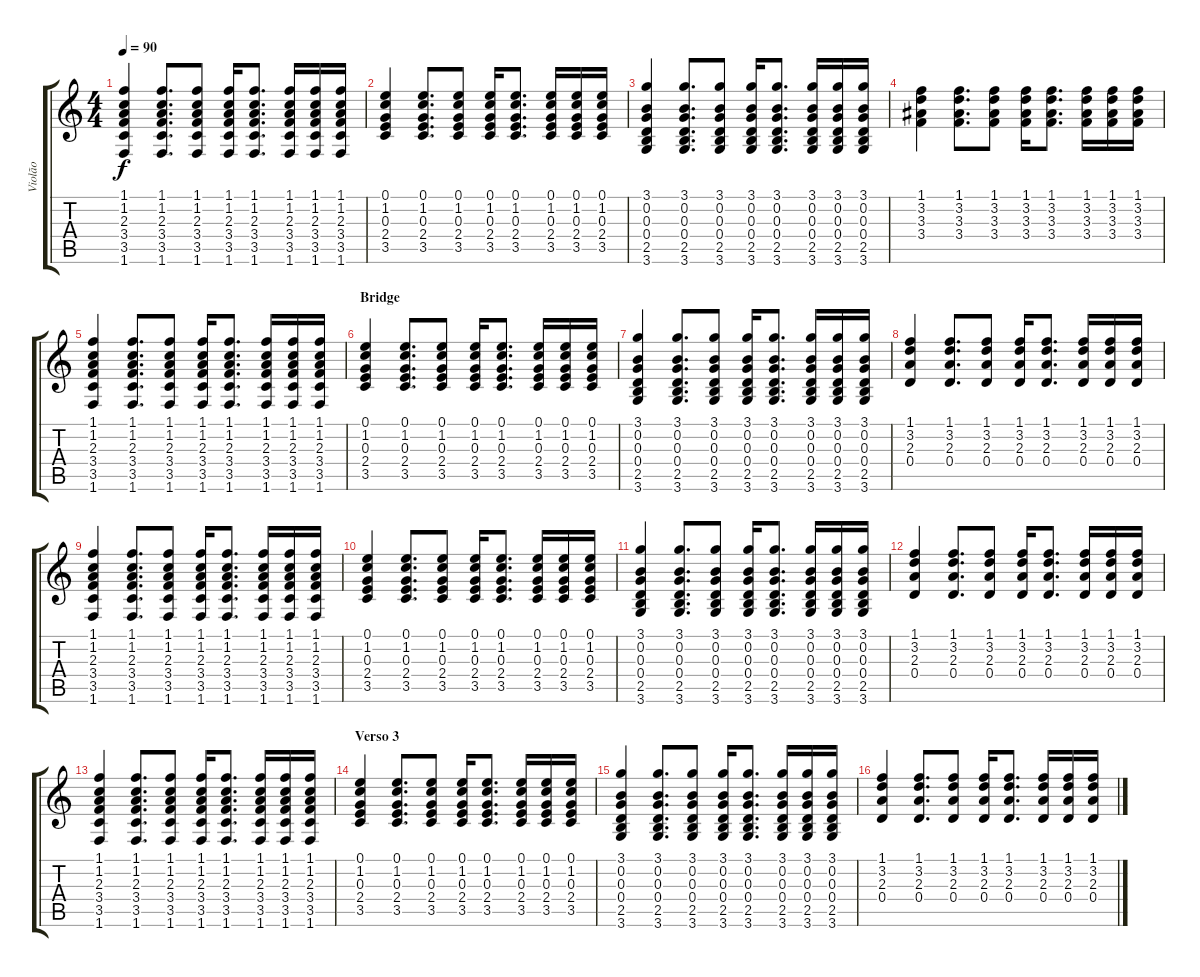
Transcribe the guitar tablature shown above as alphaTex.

\track ("Violão" "Violão") {instrument acousticguitarsteel}
\staff {score tabs}
\tuning (E4 B3 G3 D3 A2 E2) {hide}
\ts (4 4)
\tempo 90
\clef g2
\ks c
(1.1 1.2 2.3 3.4 3.5 1.6).4{dy f} (1.1 1.2 2.3 3.4 3.5 1.6).8{d} (1.1 1.2 2.3 3.4 3.5 1.6).8 (1.1 1.2 2.3 3.4 3.5 1.6).16 (1.1 1.2 2.3 3.4 3.5 1.6).8{d} (1.1 1.2 2.3 3.4 3.5 1.6).16 (1.1 1.2 2.3 3.4 3.5 1.6).16 (1.1 1.2 2.3 3.4 3.5 1.6).16 |
(0.1 1.2 0.3 2.4 3.5).4 (0.1 1.2 0.3 2.4 3.5).8{d} (0.1 1.2 0.3 2.4 3.5).8 (0.1 1.2 0.3 2.4 3.5).16 (0.1 1.2 0.3 2.4 3.5).8{d} (0.1 1.2 0.3 2.4 3.5).16 (0.1 1.2 0.3 2.4 3.5).16 (0.1 1.2 0.3 2.4 3.5).16 |
(3.1 0.2 0.3 0.4 2.5 3.6).4 (3.1 0.2 0.3 0.4 2.5 3.6).8{d} (3.1 0.2 0.3 0.4 2.5 3.6).8 (3.1 0.2 0.3 0.4 2.5 3.6).16 (3.1 0.2 0.3 0.4 2.5 3.6).8{d} (3.1 0.2 0.3 0.4 2.5 3.6).16 (3.1 0.2 0.3 0.4 2.5 3.6).16 (3.1 0.2 0.3 0.4 2.5 3.6).16 |
(1.1 3.2 3.3 3.4).4 (1.1 3.2 3.3 3.4).8{d} (1.1 3.2 3.3 3.4).8 (1.1 3.2 3.3 3.4).16 (1.1 3.2 3.3 3.4).8{d} (1.1 3.2 3.3 3.4).16 (1.1 3.2 3.3 3.4).16 (1.1 3.2 3.3 3.4).16 |
(1.1 1.2 2.3 3.4 3.5 1.6).4 (1.1 1.2 2.3 3.4 3.5 1.6).8{d} (1.1 1.2 2.3 3.4 3.5 1.6).8 (1.1 1.2 2.3 3.4 3.5 1.6).16 (1.1 1.2 2.3 3.4 3.5 1.6).8{d} (1.1 1.2 2.3 3.4 3.5 1.6).16 (1.1 1.2 2.3 3.4 3.5 1.6).16 (1.1 1.2 2.3 3.4 3.5 1.6).16 |
\section ("" "Bridge")
(0.1 1.2 0.3 2.4 3.5).4 (0.1 1.2 0.3 2.4 3.5).8{d} (0.1 1.2 0.3 2.4 3.5).8 (0.1 1.2 0.3 2.4 3.5).16 (0.1 1.2 0.3 2.4 3.5).8{d} (0.1 1.2 0.3 2.4 3.5).16 (0.1 1.2 0.3 2.4 3.5).16 (0.1 1.2 0.3 2.4 3.5).16 |
(3.1 0.2 0.3 0.4 2.5 3.6).4 (3.1 0.2 0.3 0.4 2.5 3.6).8{d} (3.1 0.2 0.3 0.4 2.5 3.6).8 (3.1 0.2 0.3 0.4 2.5 3.6).16 (3.1 0.2 0.3 0.4 2.5 3.6).8{d} (3.1 0.2 0.3 0.4 2.5 3.6).16 (3.1 0.2 0.3 0.4 2.5 3.6).16 (3.1 0.2 0.3 0.4 2.5 3.6).16 |
(1.1 3.2 2.3 0.4).4 (1.1 3.2 2.3 0.4).8{d} (1.1 3.2 2.3 0.4).8 (1.1 3.2 2.3 0.4).16 (1.1 3.2 2.3 0.4).8{d} (1.1 3.2 2.3 0.4).16 (1.1 3.2 2.3 0.4).16 (1.1 3.2 2.3 0.4).16 |
(1.1 1.2 2.3 3.4 3.5 1.6).4 (1.1 1.2 2.3 3.4 3.5 1.6).8{d} (1.1 1.2 2.3 3.4 3.5 1.6).8 (1.1 1.2 2.3 3.4 3.5 1.6).16 (1.1 1.2 2.3 3.4 3.5 1.6).8{d} (1.1 1.2 2.3 3.4 3.5 1.6).16 (1.1 1.2 2.3 3.4 3.5 1.6).16 (1.1 1.2 2.3 3.4 3.5 1.6).16 |
(0.1 1.2 0.3 2.4 3.5).4 (0.1 1.2 0.3 2.4 3.5).8{d} (0.1 1.2 0.3 2.4 3.5).8 (0.1 1.2 0.3 2.4 3.5).16 (0.1 1.2 0.3 2.4 3.5).8{d} (0.1 1.2 0.3 2.4 3.5).16 (0.1 1.2 0.3 2.4 3.5).16 (0.1 1.2 0.3 2.4 3.5).16 |
(3.1 0.2 0.3 0.4 2.5 3.6).4 (3.1 0.2 0.3 0.4 2.5 3.6).8{d} (3.1 0.2 0.3 0.4 2.5 3.6).8 (3.1 0.2 0.3 0.4 2.5 3.6).16 (3.1 0.2 0.3 0.4 2.5 3.6).8{d} (3.1 0.2 0.3 0.4 2.5 3.6).16 (3.1 0.2 0.3 0.4 2.5 3.6).16 (3.1 0.2 0.3 0.4 2.5 3.6).16 |
(1.1 3.2 2.3 0.4).4 (1.1 3.2 2.3 0.4).8{d} (1.1 3.2 2.3 0.4).8 (1.1 3.2 2.3 0.4).16 (1.1 3.2 2.3 0.4).8{d} (1.1 3.2 2.3 0.4).16 (1.1 3.2 2.3 0.4).16 (1.1 3.2 2.3 0.4).16 |
(1.1 1.2 2.3 3.4 3.5 1.6).4 (1.1 1.2 2.3 3.4 3.5 1.6).8{d} (1.1 1.2 2.3 3.4 3.5 1.6).8 (1.1 1.2 2.3 3.4 3.5 1.6).16 (1.1 1.2 2.3 3.4 3.5 1.6).8{d} (1.1 1.2 2.3 3.4 3.5 1.6).16 (1.1 1.2 2.3 3.4 3.5 1.6).16 (1.1 1.2 2.3 3.4 3.5 1.6).16 |
\section ("" "Verso 3")
(0.1 1.2 0.3 2.4 3.5).4 (0.1 1.2 0.3 2.4 3.5).8{d} (0.1 1.2 0.3 2.4 3.5).8 (0.1 1.2 0.3 2.4 3.5).16 (0.1 1.2 0.3 2.4 3.5).8{d} (0.1 1.2 0.3 2.4 3.5).16 (0.1 1.2 0.3 2.4 3.5).16 (0.1 1.2 0.3 2.4 3.5).16 |
(3.1 0.2 0.3 0.4 2.5 3.6).4 (3.1 0.2 0.3 0.4 2.5 3.6).8{d} (3.1 0.2 0.3 0.4 2.5 3.6).8 (3.1 0.2 0.3 0.4 2.5 3.6).16 (3.1 0.2 0.3 0.4 2.5 3.6).8{d} (3.1 0.2 0.3 0.4 2.5 3.6).16 (3.1 0.2 0.3 0.4 2.5 3.6).16 (3.1 0.2 0.3 0.4 2.5 3.6).16 |
(1.1 3.2 2.3 0.4).4 (1.1 3.2 2.3 0.4).8{d} (1.1 3.2 2.3 0.4).8 (1.1 3.2 2.3 0.4).16 (1.1 3.2 2.3 0.4).8{d} (1.1 3.2 2.3 0.4).16 (1.1 3.2 2.3 0.4).16 (1.1 3.2 2.3 0.4).16
